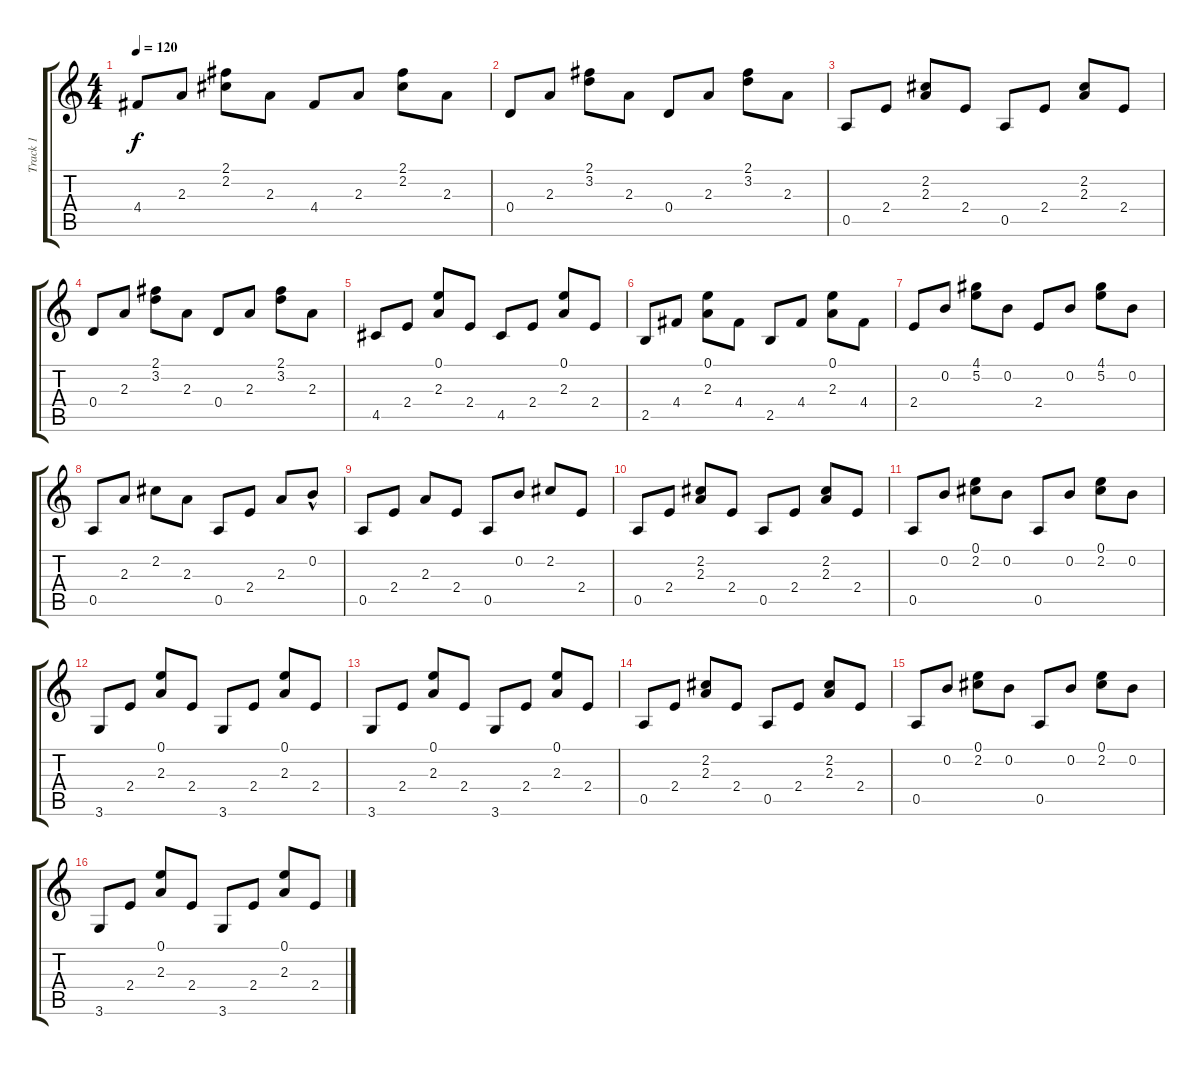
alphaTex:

\track ("Track 1" "Track 1") {instrument acousticguitarsteel}
\staff {score tabs}
\tuning (E4 B3 G3 D3 A2 E2) {hide}
\ts (4 4)
\tempo 120
\clef g2
\ks c
4.4.8{dy f} 2.3.8 (2.1 2.2).8 2.3.8 4.4.8 2.3.8 (2.1 2.2).8 2.3.8 |
0.4.8 2.3.8 (2.1 3.2).8 2.3.8 0.4.8 2.3.8 (2.1 3.2).8 2.3.8 |
0.5.8 2.4.8 (2.2 2.3).8 2.4.8 0.5.8 2.4.8 (2.2 2.3).8 2.4.8 |
0.4.8 2.3.8 (2.1 3.2).8 2.3.8 0.4.8 2.3.8 (2.1 3.2).8 2.3.8 |
4.5.8 2.4.8 (0.1 2.3).8 2.4.8 4.5.8 2.4.8 (0.1 2.3).8 2.4.8 |
2.5.8 4.4.8 (0.1 2.3).8 4.4.8 2.5.8 4.4.8 (0.1 2.3).8 4.4.8 |
2.4.8 0.2.8 (4.1 5.2).8 0.2.8 2.4.8 0.2.8 (4.1 5.2).8 0.2.8 |
0.5.8 2.3.8 2.2.8 2.3.8 0.5.8 2.4.8 2.3.8 0.2{hac}.8 |
0.5.8 2.4.8 2.3.8 2.4.8 0.5.8 0.2.8 2.2.8 2.4.8 |
0.5.8 2.4.8 (2.2 2.3).8 2.4.8 0.5.8 2.4.8 (2.2 2.3).8 2.4.8 |
0.5.8 0.2.8 (0.1 2.2).8 0.2.8 0.5.8 0.2.8 (0.1 2.2).8 0.2.8 |
3.6.8 2.4.8 (0.1 2.3).8 2.4.8 3.6.8 2.4.8 (0.1 2.3).8 2.4.8 |
3.6.8 2.4.8 (0.1 2.3).8 2.4.8 3.6.8 2.4.8 (0.1 2.3).8 2.4.8 |
0.5.8 2.4.8 (2.2 2.3).8 2.4.8 0.5.8 2.4.8 (2.2 2.3).8 2.4.8 |
0.5.8 0.2.8 (0.1 2.2).8 0.2.8 0.5.8 0.2.8 (0.1 2.2).8 0.2.8 |
3.6.8 2.4.8 (0.1 2.3).8 2.4.8 3.6.8 2.4.8 (0.1 2.3).8 2.4.8
